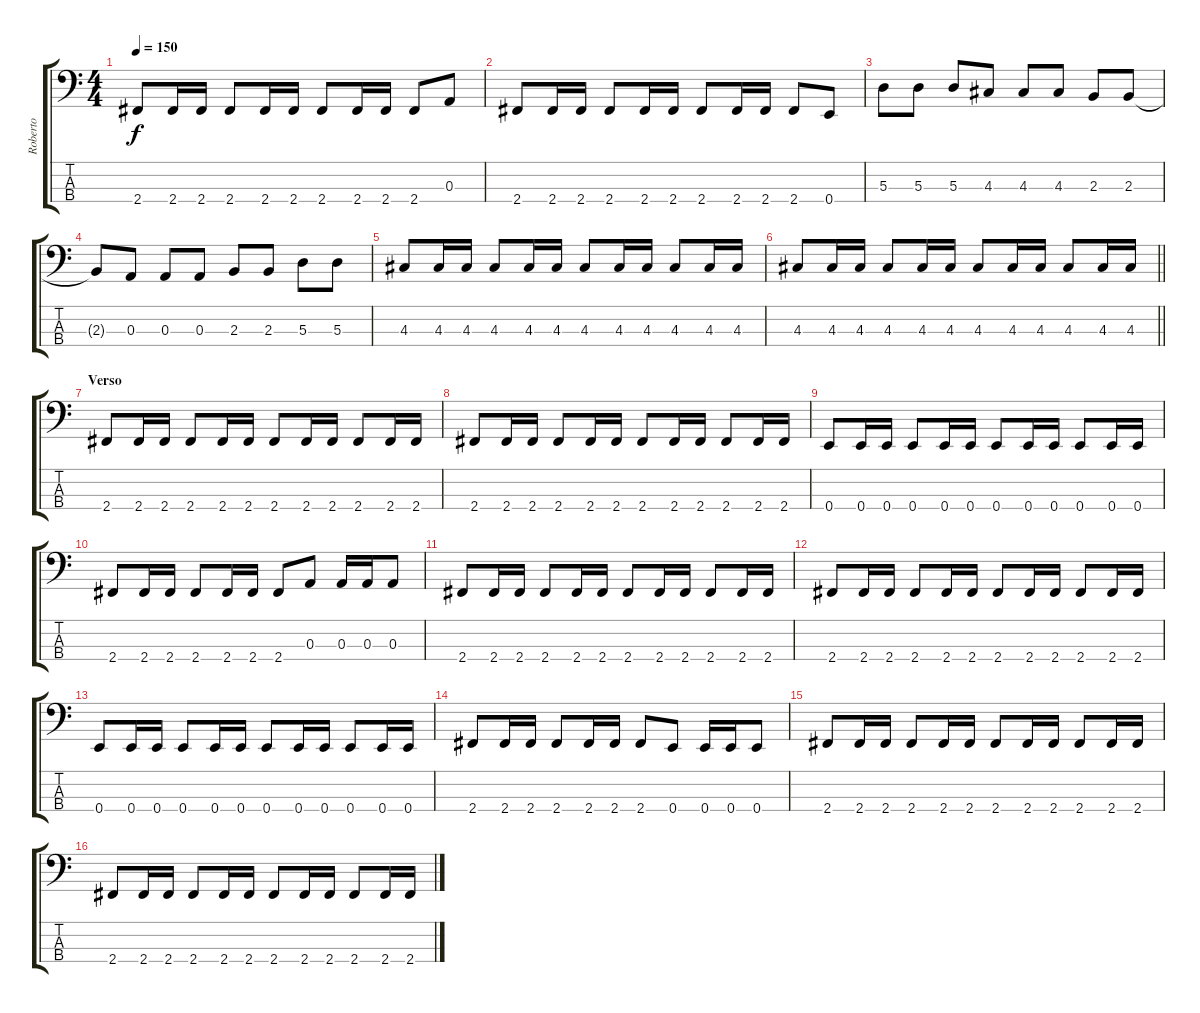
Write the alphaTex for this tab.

\track ("Roberto" "Roberto") {instrument electricbassfinger}
\staff {score tabs}
\tuning (G2 D2 A1 E1) {hide}
\ts (4 4)
\tempo 150
\clef f4
\ks c
2.4.8{dy f} 2.4.16 2.4.16 2.4.8 2.4.16 2.4.16 2.4.8 2.4.16 2.4.16 2.4.8 0.3.8 |
2.4.8 2.4.16 2.4.16 2.4.8 2.4.16 2.4.16 2.4.8 2.4.16 2.4.16 2.4.8 0.4.8 |
5.3.8 5.3.8 5.3.8 4.3.8 4.3.8 4.3.8 2.3.8 2.3.8 |
2.3{t}.8 0.3.8 0.3.8 0.3.8 2.3.8 2.3.8 5.3.8 5.3.8 |
4.3.8 4.3.16 4.3.16 4.3.8 4.3.16 4.3.16 4.3.8 4.3.16 4.3.16 4.3.8 4.3.16 4.3.16 |
\barLineRight lightlight
4.3.8 4.3.16 4.3.16 4.3.8 4.3.16 4.3.16 4.3.8 4.3.16 4.3.16 4.3.8 4.3.16 4.3.16 |
\section ("" "Verso")
2.4.8 2.4.16 2.4.16 2.4.8 2.4.16 2.4.16 2.4.8 2.4.16 2.4.16 2.4.8 2.4.16 2.4.16 |
2.4.8 2.4.16 2.4.16 2.4.8 2.4.16 2.4.16 2.4.8 2.4.16 2.4.16 2.4.8 2.4.16 2.4.16 |
0.4.8 0.4.16 0.4.16 0.4.8 0.4.16 0.4.16 0.4.8 0.4.16 0.4.16 0.4.8 0.4.16 0.4.16 |
2.4.8 2.4.16 2.4.16 2.4.8 2.4.16 2.4.16 2.4.8 0.3.8 0.3.16 0.3.16 0.3.8 |
2.4.8 2.4.16 2.4.16 2.4.8 2.4.16 2.4.16 2.4.8 2.4.16 2.4.16 2.4.8 2.4.16 2.4.16 |
2.4.8 2.4.16 2.4.16 2.4.8 2.4.16 2.4.16 2.4.8 2.4.16 2.4.16 2.4.8 2.4.16 2.4.16 |
0.4.8 0.4.16 0.4.16 0.4.8 0.4.16 0.4.16 0.4.8 0.4.16 0.4.16 0.4.8 0.4.16 0.4.16 |
2.4.8 2.4.16 2.4.16 2.4.8 2.4.16 2.4.16 2.4.8 0.4.8 0.4.16 0.4.16 0.4.8 |
2.4.8 2.4.16 2.4.16 2.4.8 2.4.16 2.4.16 2.4.8 2.4.16 2.4.16 2.4.8 2.4.16 2.4.16 |
2.4.8 2.4.16 2.4.16 2.4.8 2.4.16 2.4.16 2.4.8 2.4.16 2.4.16 2.4.8 2.4.16 2.4.16
